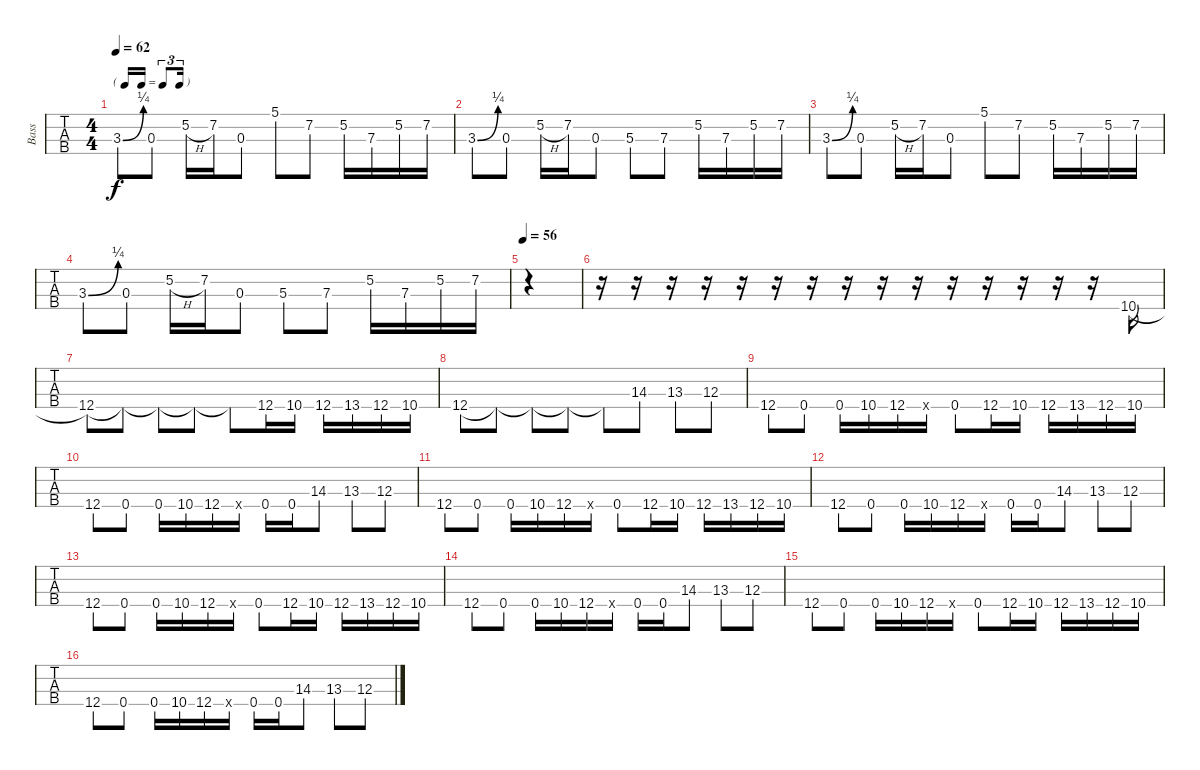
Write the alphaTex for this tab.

\track ("Bass" "Bass") {instrument electricbassfinger}
\staff {tabs}
\tuning (Eb2 Bb1 F1 C1) {hide}
\ts (4 4)
\tf triplet16th
\tempo 62
\clef f4
\ks c
3.3{be (bend 0 0 60 1)}.8{dy f} 0.3.8 5.2{h}.16 7.2.16 0.3.8 5.1.8 7.2.8 5.2.16 7.3.16 5.2.16 7.2.16 |
3.3{be (bend 0 0 60 1)}.8 0.3.8 5.2{h}.16 7.2.16 0.3.8 5.3.8 7.3.8 5.2.16 7.3.16 5.2.16 7.2.16 |
3.3{be (bend 0 0 60 1)}.8 0.3.8 5.2{h}.16 7.2.16 0.3.8 5.1.8 7.2.8 5.2.16 7.3.16 5.2.16 7.2.16 |
3.3{be (bend 0 0 60 1)}.8 0.3.8 5.2{h}.16 7.2.16 0.3.8 5.3.8 7.3.8 5.2.16 7.3.16 5.2.16 7.2.16 |
\tempo 56
|
r.16 r.16 r.16 r.16 r.16 r.16 r.16 r.16 r.16 r.16 r.16 r.16 r.16 r.16 r.16 10.4{h}.16 |
12.4.8 12.4{t}.8 12.4{t}.8 12.4{t}.8 12.4{t}.8 12.4.16 10.4.16 12.4.16 13.4.16 12.4.16 10.4.16 |
12.4.8 12.4{t}.8 12.4{t}.8 12.4{t}.8 12.4{t}.8 14.3.8 13.3.8 12.3.8 |
12.4.8 0.4.8 0.4.16 10.4.16 12.4.16 0.4{x}.16 0.4.8 12.4.16 10.4.16 12.4.16 13.4.16 12.4.16 10.4.16 |
12.4.8 0.4.8 0.4.16 10.4.16 12.4.16 0.4{x}.16 0.4.16 0.4.16 14.3.8 13.3.8 12.3.8 |
12.4.8 0.4.8 0.4.16 10.4.16 12.4.16 0.4{x}.16 0.4.8 12.4.16 10.4.16 12.4.16 13.4.16 12.4.16 10.4.16 |
12.4.8 0.4.8 0.4.16 10.4.16 12.4.16 0.4{x}.16 0.4.16 0.4.16 14.3.8 13.3.8 12.3.8 |
12.4.8 0.4.8 0.4.16 10.4.16 12.4.16 0.4{x}.16 0.4.8 12.4.16 10.4.16 12.4.16 13.4.16 12.4.16 10.4.16 |
12.4.8 0.4.8 0.4.16 10.4.16 12.4.16 0.4{x}.16 0.4.16 0.4.16 14.3.8 13.3.8 12.3.8 |
12.4.8 0.4.8 0.4.16 10.4.16 12.4.16 0.4{x}.16 0.4.8 12.4.16 10.4.16 12.4.16 13.4.16 12.4.16 10.4.16 |
12.4.8 0.4.8 0.4.16 10.4.16 12.4.16 0.4{x}.16 0.4.16 0.4.16 14.3.8 13.3.8 12.3.8
